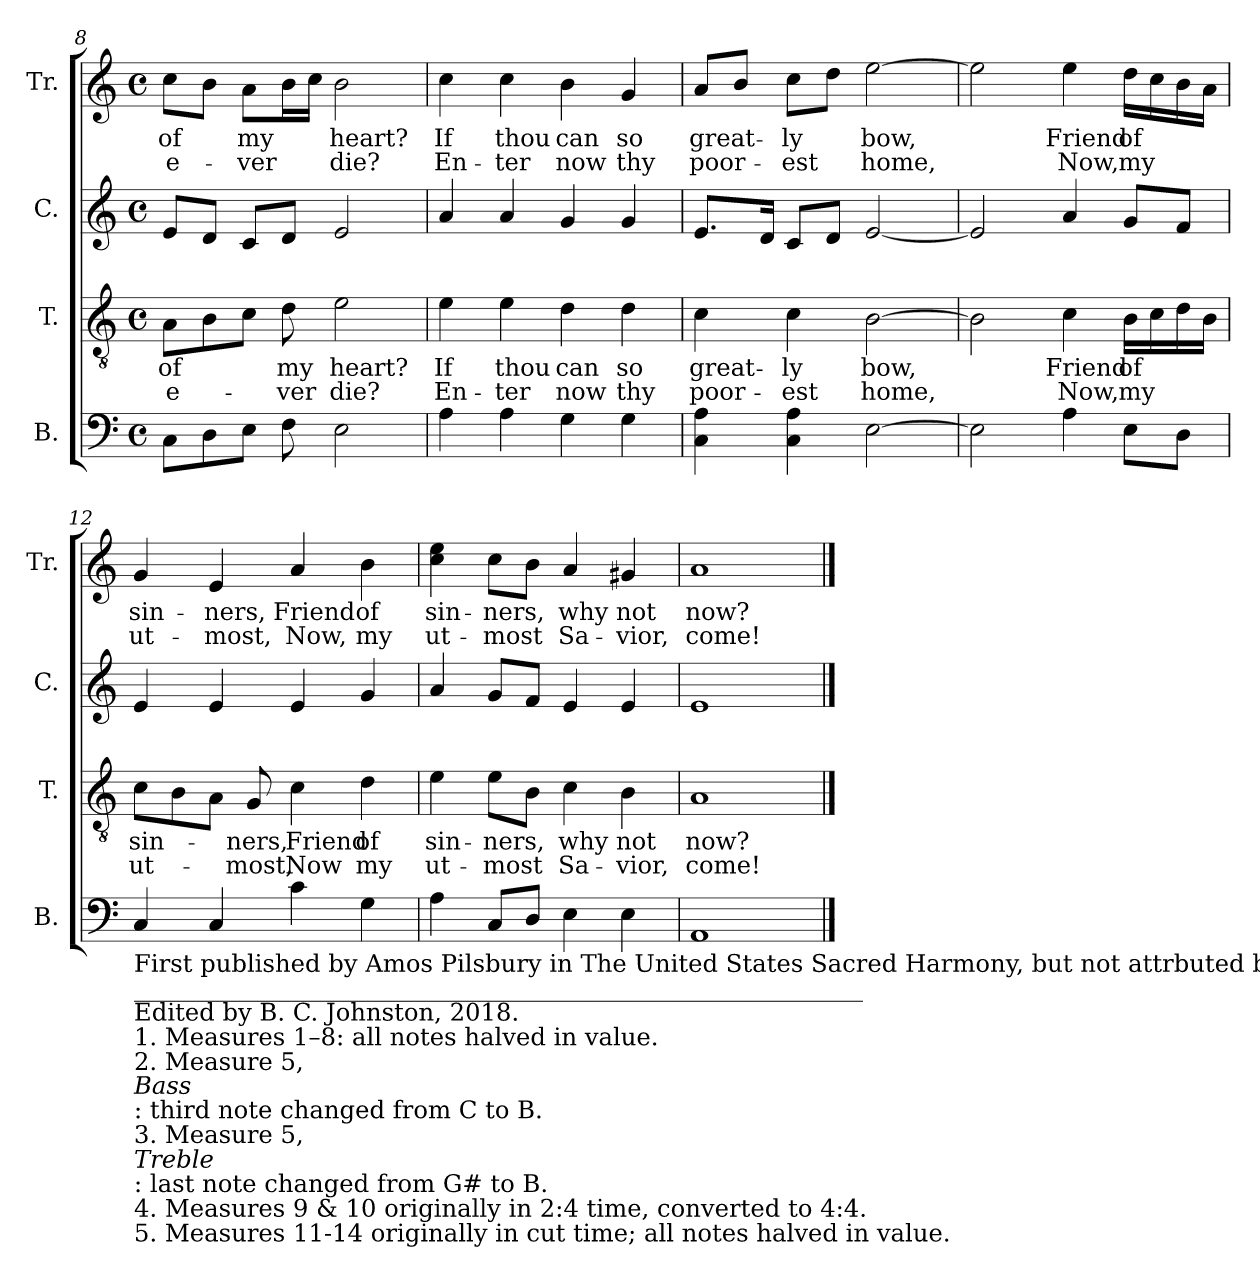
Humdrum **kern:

**kern	**kern	**text	**text	**kern	**kern	**text	**text
*part4	*part3	*part3	*part3	*part2	*part1	*part1	*part1
*staff4	*staff3	*staff3	*staff3	*staff2	*staff1	*staff1	*staff1
*I"B.	*I"T.	*	*	*I"C.	*I"Tr.	*	*
*I'B.	*I'T.	*	*	*I'C.	*I'Tr.	*	*
*clefF4	*clefGv2	*	*	*clefG2	*clefG2	*	*
*k[]	*k[]	*	*	*k[]	*k[]	*	*
*M4/4	*M4/4	*	*	*M4/4	*M4/4	*	*
*met(c)	*met(c)	*	*	*met(c)	*met(c)	*	*
=8	=8	=8	=8	=8	=8	=8	=8
!	!	!LO:LY:b	!LO:LY:b	!	!	!LO:LY:b	!LO:LY:b
8C\L	8A\L	of	-e-	8e/L	8cc\L	of	-e-
8D\	8B\	.	.	8d/J	8b\J	.	.
!	!	!	!	!	!	!LO:LY:b	!LO:LY:b
8E\J	8c\J	.	.	8c/L	8a\L	my	-ver
!	!	!LO:LY:b	!LO:LY:b	!	!	!	!
8F\	8d\	my	-ver	8d/J	16b\L	.	.
.	.	.	.	.	16cc\JJ	.	.
!	!	!LO:LY:b	!LO:LY:b	!	!	!LO:LY:b	!LO:LY:b
2E\	2e\	heart?	die?	2e/	2b\	heart?	die?
=9	=9	=9	=9	=9	=9	=9	=9
!	!	!LO:LY:b	!LO:LY:b	!	!	!LO:LY:b	!LO:LY:b
4A\	4e\	If	En-	4a/	4cc\	If	En-
!	!	!LO:LY:b	!LO:LY:b	!	!	!LO:LY:b	!LO:LY:b
4A\	4e\	thou	-ter	4a/	4cc\	thou	-ter
!	!	!LO:LY:b	!LO:LY:b	!	!	!LO:LY:b	!LO:LY:b
4G\	4d\	can	now	4g/	4b\	can	now
!	!	!LO:LY:b	!LO:LY:b	!	!	!LO:LY:b	!LO:LY:b
4G\	4d\	so	thy	4g/	4g/	so	thy
=10	=10	=10	=10	=10	=10	=10	=10
!	!	!LO:LY:b	!LO:LY:b	!	!	!LO:LY:b	!LO:LY:b
4C\ 4A\	4c\	great-	poor-	8.e/L	8a/L	great-	poor-
.	.	.	.	.	8b/J	.	.
.	.	.	.	16d/Jk	.	.	.
!	!	!LO:LY:b	!LO:LY:b	!	!	!LO:LY:b	!LO:LY:b
4C\ 4A\	4c\	-ly	-est	8c/L	8cc\L	-ly	-est
.	.	.	.	8d/J	8dd\J	.	.
!	!	!LO:LY:b	!LO:LY:b	!	!	!LO:LY:b	!LO:LY:b
[2E\	[2B\	bow,	home,	[2e/	[2ee\	bow,	home,
=11	=11	=11	=11	=11	=11	=11	=11
2E\]	2B\]	.	.	2e/]	2ee\]	.	.
!	!	!LO:LY:b	!LO:LY:b	!	!	!LO:LY:b	!LO:LY:b
4A\	4c\	Friend	Now,	4a/	4ee\	Friend	Now,
!	!	!LO:LY:b	!LO:LY:b	!	!	!LO:LY:b	!LO:LY:b
8E\L	16B\LL	of	my	8g/L	16dd\LL	of	my
.	16c\	.	.	.	16cc\	.	.
8D\J	16d\	.	.	8f/J	16b\	.	.
.	16B\JJ	.	.	.	16a\JJ	.	.
!!LO:LB:g=z
=12	=12	=12	=12	=12	=12	=12	=12
!LO:TX:b:t=First published by Amos Pilsbury in The United States Sacred Harmony, but not attrbuted by him to anyone.	!	!	!	!	!	!	!
!LO:TX:b:t=____________________________________________________________	!	!	!	!	!	!	!
!LO:TX:b:t=Edited by B. C. Johnston, 2018.	!	!	!	!	!	!	!
!LO:TX:b:t=1. Measures 1–8&colon; all notes halved in value.	!	!	!	!	!	!	!
!LO:TX:b:t=2. Measure 5,	!	!	!	!	!	!	!
!LO:TX:b:i:t=Bass	!	!	!	!	!	!	!
!LO:TX:b:t=&colon; third note changed from C to B.	!	!	!	!	!	!	!
!LO:TX:b:t=3. Measure 5,	!	!	!	!	!	!	!
!LO:TX:b:i:t=Treble	!	!	!	!	!	!	!
!LO:TX:b:t=&colon; last note changed from G# to B.	!	!	!	!	!	!	!
!LO:TX:b:t=4. Measures 9 & 10 originally in 2&colon;4 time, converted to 4&colon;4.	!	!	!	!	!	!	!
!LO:TX:b:t=5. Measures 11-14 originally in cut time; all notes halved in value.	!	!	!	!	!	!	!
!	!	!LO:LY:b	!LO:LY:b	!	!	!LO:LY:b	!LO:LY:b
4C/	8c\L	sin-	ut-	4e/	4g/	sin-	ut-
.	8B\	.	.	.	.	.	.
!	!	!	!	!	!	!LO:LY:b	!LO:LY:b
4C/	8A\J	.	.	4e/	4e/	-ners,	-most,
!	!	!LO:LY:b	!LO:LY:b	!	!	!	!
.	8G/	-ners,	-most,	.	.	.	.
!	!	!LO:LY:b	!LO:LY:b	!	!	!LO:LY:b	!LO:LY:b
4c\	4c\	Friend	Now	4e/	4a/	Friend	Now,
!	!	!LO:LY:b	!LO:LY:b	!	!	!LO:LY:b	!LO:LY:b
4G\	4d\	of	my	4g/	4b\	of	my
=13	=13	=13	=13	=13	=13	=13	=13
!	!	!LO:LY:b	!LO:LY:b	!	!	!LO:LY:b	!LO:LY:b
4A\	4e\	sin-	ut-	4a/	4cc\ 4ee\	sin-	ut-
!	!	!LO:LY:b	!LO:LY:b	!	!	!LO:LY:b	!LO:LY:b
8C/L	8e\L	-ners,	-most	8g/L	8cc\L	-ners,	-most
8D/J	8B\J	.	.	8f/J	8b\J	.	.
!	!	!LO:LY:b	!LO:LY:b	!	!	!LO:LY:b	!LO:LY:b
4E\	4c\	why	Sa-	4e/	4a/	why	Sa-
!	!	!LO:LY:b	!LO:LY:b	!	!	!LO:LY:b	!LO:LY:b
4E\	4B\	not	-vior,	4e/	4g#X/	not	-vior,
=14	=14	=14	=14	=14	=14	=14	=14
!	!	!LO:LY:b	!LO:LY:b	!	!	!LO:LY:b	!LO:LY:b
1AA	1A	now?	come!	1e	1a	now?	come!
==	==	==	==	==	==	==	==
*-	*-	*-	*-	*-	*-	*-	*-
